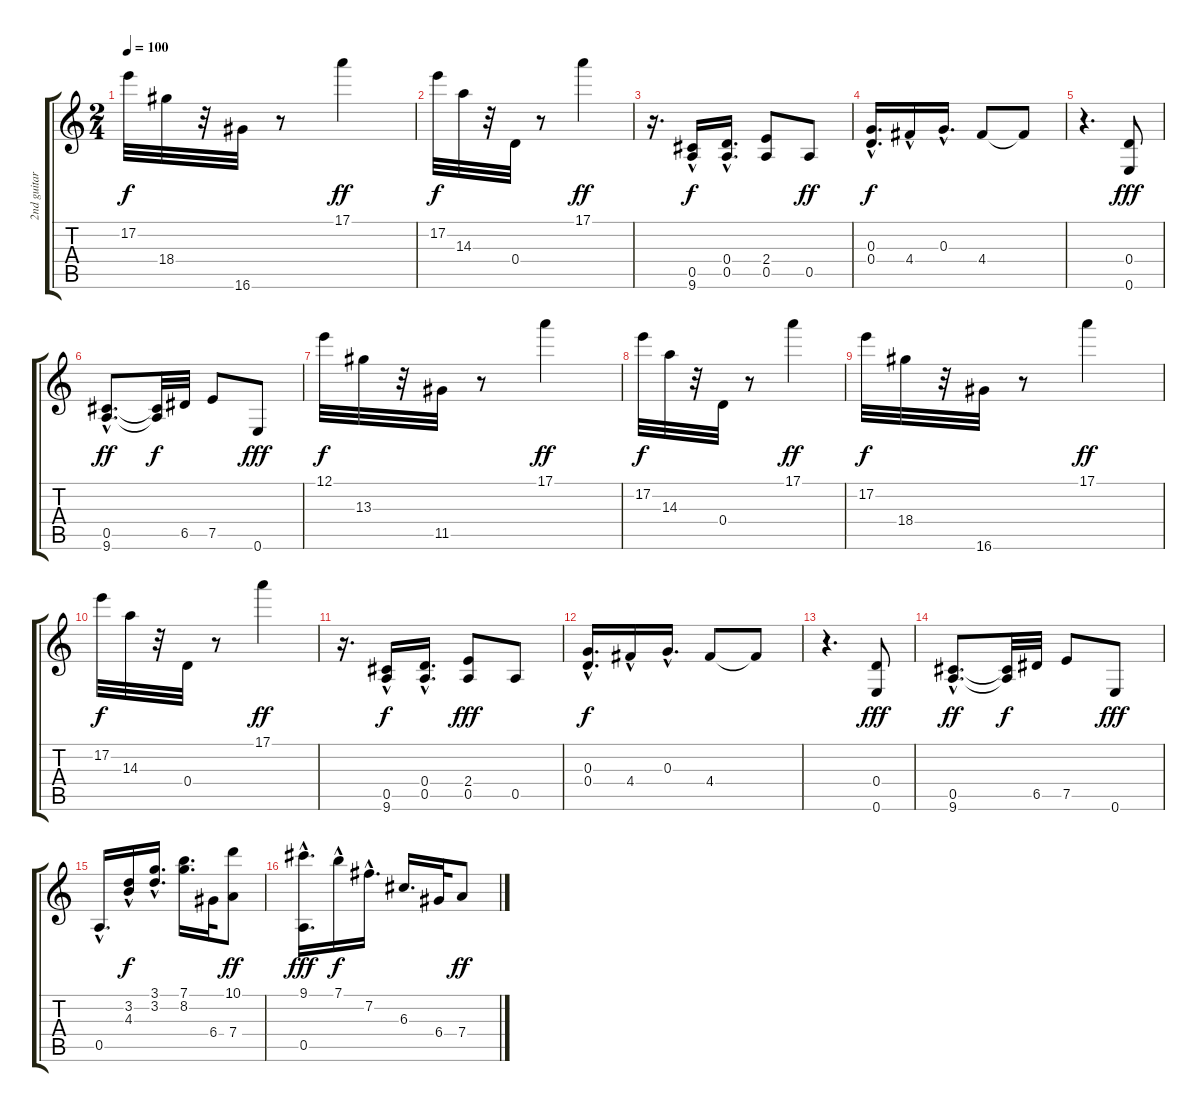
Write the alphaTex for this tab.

\track ("2nd guitar" "2nd guitar") {instrument acousticguitarnylon}
\staff {score tabs}
\tuning (E4 B3 G3 D3 A2 E2) {hide}
\ts (2 4)
\tempo 100
\clef g2
\ks c
17.2.32{dy f} 18.4.32 r.32 16.6.32 r.8 17.1.4{dy ff} |
17.2.32{dy f} 14.3.32 r.32 0.4.32 r.8 17.1.4{dy ff} |
r.16{d} (0.5{hac} 9.6{hac}).16{dy f} (0.4{hac} 0.5{hac}).16{d} (2.4 0.5).8 0.5.8{dy ff} |
(0.3{hac} 0.4{hac}).16{d dy f} 4.4{hac}.16 0.3{hac}.16{d} 4.4.8 4.4{t}.8 |
r.4{d} (0.4 0.6).8{dy fff} |
(0.5{hac} 9.6{hac}).8{d dy ff} (0.5{t} 9.6{t}).32{dy f} 6.5.32 7.5.8 0.6.8{dy fff} |
12.1.32{dy f} 13.3.32 r.32 11.5.32 r.8 17.1.4{dy ff} |
17.2.32{dy f} 14.3.32 r.32 0.4.32 r.8 17.1.4{dy ff} |
17.2.32{dy f} 18.4.32 r.32 16.6.32 r.8 17.1.4{dy ff} |
17.2.32{dy f} 14.3.32 r.32 0.4.32 r.8 17.1.4{dy ff} |
r.16{d} (0.5{hac} 9.6{hac}).16{dy f} (0.4{hac} 0.5{hac}).16{d} (2.4 0.5).8{dy fff} 0.5.8 |
(0.3{hac} 0.4{hac}).16{d dy f} 4.4{hac}.16 0.3{hac}.16{d} 4.4.8 4.4{t}.8 |
r.4{d} (0.4 0.6).8{dy fff} |
(0.5{hac} 9.6{hac}).8{d dy ff} (0.5{t} 9.6{t}).32{dy f} 6.5.32 7.5.8 0.6.8{dy fff} |
0.5{hac}.16{d} (3.2{hac} 4.3{hac}).16{dy f} (3.1{hac} 3.2{hac}).16{d} (7.1 8.2).16{d} 6.4.32 (10.1 7.4).8{dy ff} |
(9.1{hac} 0.5{hac}).16{d dy fff} 7.1{hac}.16{dy f} 7.2{hac}.16{d} 6.3.16{d} 6.4.32 7.4.8{dy ff}
